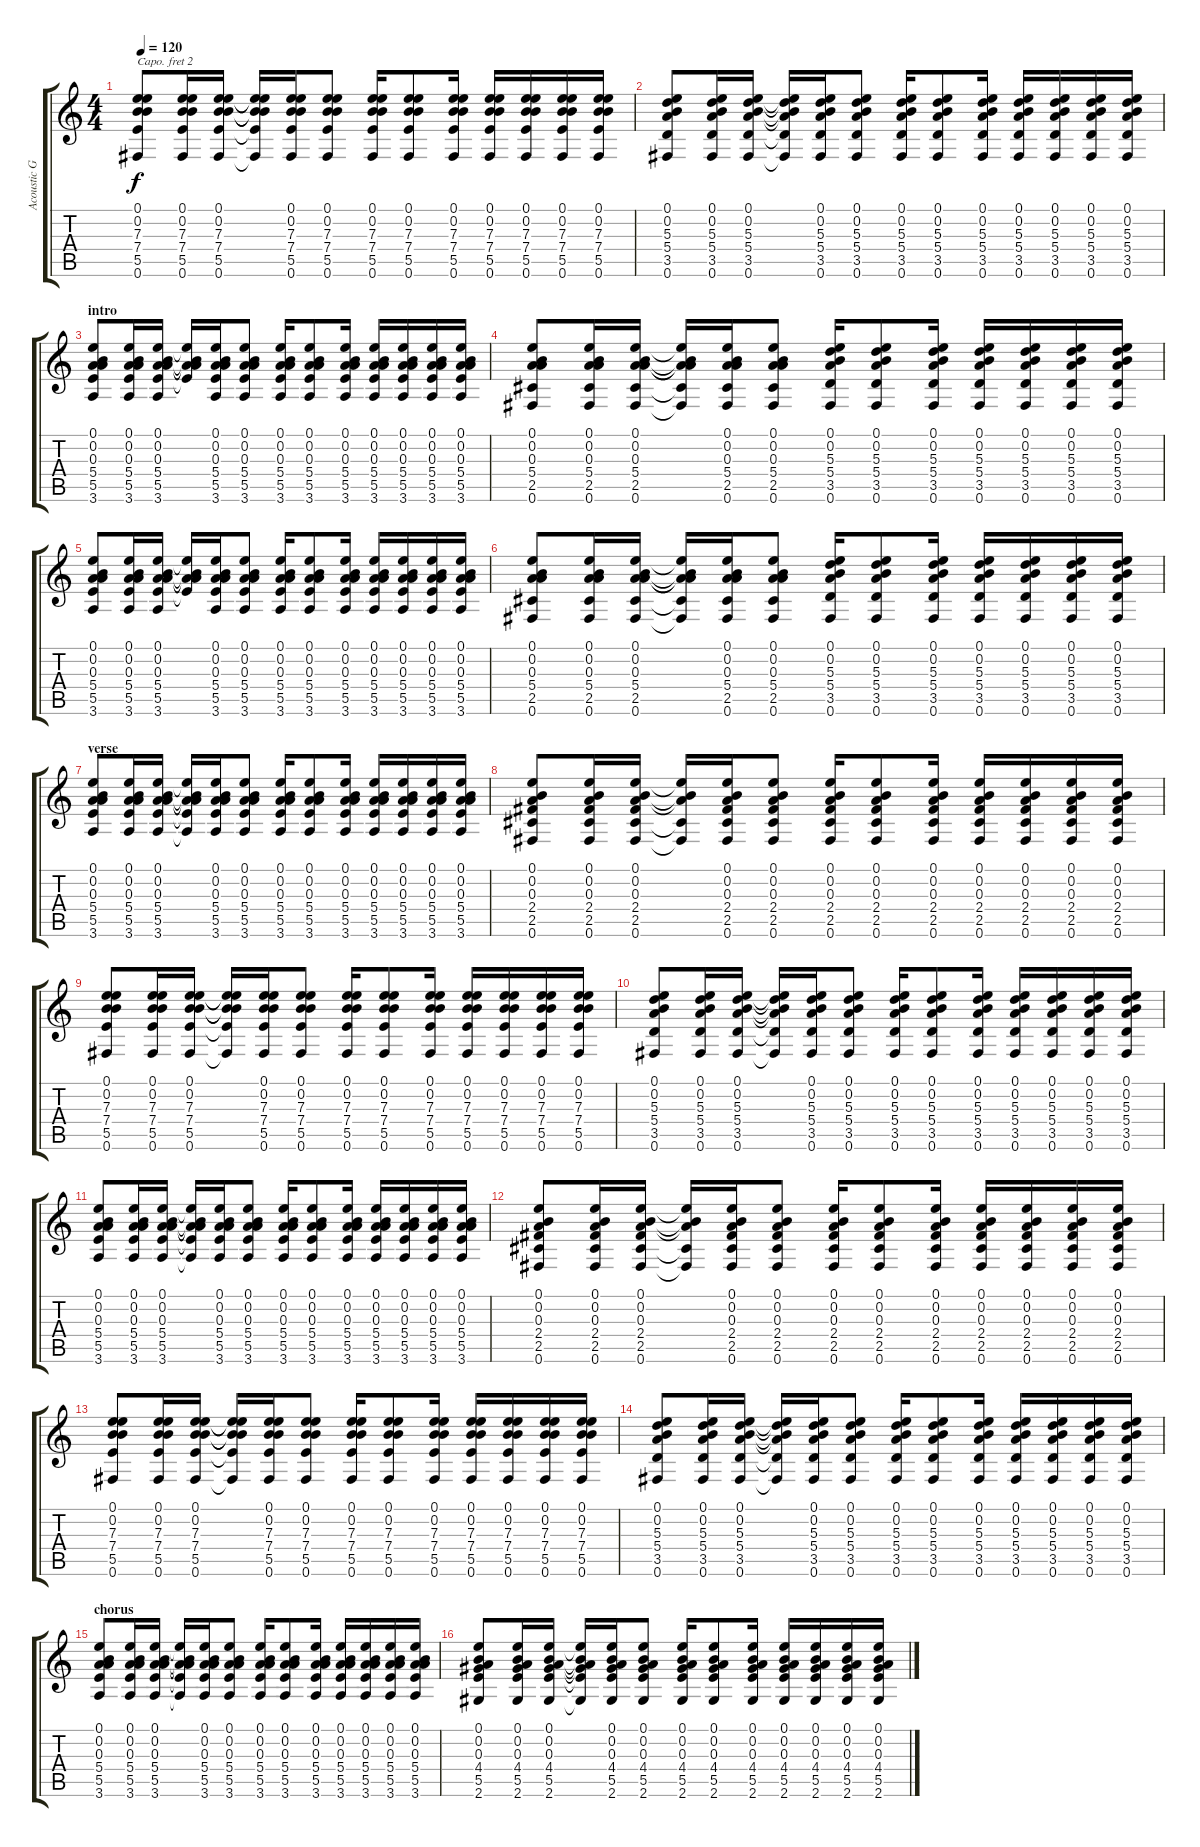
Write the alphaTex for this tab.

\track ("Acoustic Guitar (Tom Delonge)" "Acoustic G") {instrument acousticguitarsteel}
\staff {score tabs}
\capo 2
\tuning (D4 A3 G3 D3 A2 E2) {hide}
\ts (4 4)
\tempo 120
\clef g2
\ks c
(0.1 0.2 7.3 7.4 5.5 0.6).8{dy f} (0.1 0.2 7.3 7.4 5.5 0.6).16 (0.1 0.2 7.3 7.4 5.5 0.6).16 (0.1{t} 0.2{t} 7.3{t} 7.4{t} 5.5{t} 0.6{t}).16 (0.1 0.2 7.3 7.4 5.5 0.6).16 (0.1 0.2 7.3 7.4 5.5 0.6).8 (0.1 0.2 7.3 7.4 5.5 0.6).16 (0.1 0.2 7.3 7.4 5.5 0.6).8 (0.1 0.2 7.3 7.4 5.5 0.6).16 (0.1 0.2 7.3 7.4 5.5 0.6).16 (0.1 0.2 7.3 7.4 5.5 0.6).16 (0.1 0.2 7.3 7.4 5.5 0.6).16 (0.1 0.2 7.3 7.4 5.5 0.6).16 |
(0.1 0.2 5.3 5.4 3.5 0.6).8 (0.1 0.2 5.3 5.4 3.5 0.6).16 (0.1 0.2 5.3 5.4 3.5 0.6).16 (0.1{t} 0.2{t} 5.3{t} 5.4{t} 3.5{t} 0.6{t}).16 (0.1 0.2 5.3 5.4 3.5 0.6).16 (0.1 0.2 5.3 5.4 3.5 0.6).8 (0.1 0.2 5.3 5.4 3.5 0.6).16 (0.1 0.2 5.3 5.4 3.5 0.6).8 (0.1 0.2 5.3 5.4 3.5 0.6).16 (0.1 0.2 5.3 5.4 3.5 0.6).16 (0.1 0.2 5.3 5.4 3.5 0.6).16 (0.1 0.2 5.3 5.4 3.5 0.6).16 (0.1 0.2 5.3 5.4 3.5 0.6).16 |
\section ("" "intro")
(0.1 0.2 0.3 5.4 5.5 3.6).8 (0.1 0.2 0.3 5.4 5.5 3.6).16 (0.1 0.2 0.3 5.4 5.5 3.6).16 (0.1{t} 0.2{t} 0.3{t} 5.4{t} 5.5{t}).16 (0.1 0.2 0.3 5.4 5.5 3.6).16 (0.1 0.2 0.3 5.4 5.5 3.6).8 (0.1 0.2 0.3 5.4 5.5 3.6).16 (0.1 0.2 0.3 5.4 5.5 3.6).8 (0.1 0.2 0.3 5.4 5.5 3.6).16 (0.1 0.2 0.3 5.4 5.5 3.6).16 (0.1 0.2 0.3 5.4 5.5 3.6).16 (0.1 0.2 0.3 5.4 5.5 3.6).16 (0.1 0.2 0.3 5.4 5.5 3.6).16 |
(0.1 0.2 0.3 5.4 2.5 0.6).8 (0.1 0.2 0.3 5.4 2.5 0.6).16 (0.1 0.2 0.3 5.4 2.5 0.6).16 (0.1{t} 0.2{t} 0.3{t} 5.4{t} 2.5{t} 0.6{t}).16 (0.1 0.2 0.3 5.4 2.5 0.6).16 (0.1 0.2 0.3 5.4 2.5 0.6).8 (0.1 0.2 5.3 5.4 3.5 0.6).16 (0.1 0.2 5.3 5.4 3.5 0.6).8 (0.1 0.2 5.3 5.4 3.5 0.6).16 (0.1 0.2 5.3 5.4 3.5 0.6).16 (0.1 0.2 5.3 5.4 3.5 0.6).16 (0.1 0.2 5.3 5.4 3.5 0.6).16 (0.1 0.2 5.3 5.4 3.5 0.6).16 |
(0.1 0.2 0.3 5.4 5.5 3.6).8 (0.1 0.2 0.3 5.4 5.5 3.6).16 (0.1 0.2 0.3 5.4 5.5 3.6).16 (0.1{t} 0.2{t} 0.3{t} 5.4{t} 5.5{t}).16 (0.1 0.2 0.3 5.4 5.5 3.6).16 (0.1 0.2 0.3 5.4 5.5 3.6).8 (0.1 0.2 0.3 5.4 5.5 3.6).16 (0.1 0.2 0.3 5.4 5.5 3.6).8 (0.1 0.2 0.3 5.4 5.5 3.6).16 (0.1 0.2 0.3 5.4 5.5 3.6).16 (0.1 0.2 0.3 5.4 5.5 3.6).16 (0.1 0.2 0.3 5.4 5.5 3.6).16 (0.1 0.2 0.3 5.4 5.5 3.6).16 |
(0.1 0.2 0.3 5.4 2.5 0.6).8 (0.1 0.2 0.3 5.4 2.5 0.6).16 (0.1 0.2 0.3 5.4 2.5 0.6).16 (0.1{t} 0.2{t} 0.3{t} 5.4{t} 2.5{t} 0.6{t}).16 (0.1 0.2 0.3 5.4 2.5 0.6).16 (0.1 0.2 0.3 5.4 2.5 0.6).8 (0.1 0.2 5.3 5.4 3.5 0.6).16 (0.1 0.2 5.3 5.4 3.5 0.6).8 (0.1 0.2 5.3 5.4 3.5 0.6).16 (0.1 0.2 5.3 5.4 3.5 0.6).16 (0.1 0.2 5.3 5.4 3.5 0.6).16 (0.1 0.2 5.3 5.4 3.5 0.6).16 (0.1 0.2 5.3 5.4 3.5 0.6).16 |
\section ("" "verse")
(0.1 0.2 0.3 5.4 5.5 3.6).8 (0.1 0.2 0.3 5.4 5.5 3.6).16 (0.1 0.2 0.3 5.4 5.5 3.6).16 (0.1{t} 0.2{t} 0.3{t} 5.4{t} 5.5{t} 3.6{t}).16 (0.1 0.2 0.3 5.4 5.5 3.6).16 (0.1 0.2 0.3 5.4 5.5 3.6).8 (0.1 0.2 0.3 5.4 5.5 3.6).16 (0.1 0.2 0.3 5.4 5.5 3.6).8 (0.1 0.2 0.3 5.4 5.5 3.6).16 (0.1 0.2 0.3 5.4 5.5 3.6).16 (0.1 0.2 0.3 5.4 5.5 3.6).16 (0.1 0.2 0.3 5.4 5.5 3.6).16 (0.1 0.2 0.3 5.4 5.5 3.6).16 |
(0.1 0.2 0.3 2.4 2.5 0.6).8 (0.1 0.2 0.3 2.4 2.5 0.6).16 (0.1 0.2 0.3 2.4 2.5 0.6).16 (0.1{t} 0.2{t} 0.3{t} 2.5{t} 0.6{t}).16 (0.1 0.2 0.3 2.4 2.5 0.6).16 (0.1 0.2 0.3 2.4 2.5 0.6).8 (0.1 0.2 0.3 2.4 2.5 0.6).16 (0.1 0.2 0.3 2.4 2.5 0.6).8 (0.1 0.2 0.3 2.4 2.5 0.6).16 (0.1 0.2 0.3 2.4 2.5 0.6).16 (0.1 0.2 0.3 2.4 2.5 0.6).16 (0.1 0.2 0.3 2.4 2.5 0.6).16 (0.1 0.2 0.3 2.4 2.5 0.6).16 |
(0.1 0.2 7.3 7.4 5.5 0.6).8 (0.1 0.2 7.3 7.4 5.5 0.6).16 (0.1 0.2 7.3 7.4 5.5 0.6).16 (0.1{t} 0.2{t} 7.3{t} 7.4{t} 5.5{t} 0.6{t}).16 (0.1 0.2 7.3 7.4 5.5 0.6).16 (0.1 0.2 7.3 7.4 5.5 0.6).8 (0.1 0.2 7.3 7.4 5.5 0.6).16 (0.1 0.2 7.3 7.4 5.5 0.6).8 (0.1 0.2 7.3 7.4 5.5 0.6).16 (0.1 0.2 7.3 7.4 5.5 0.6).16 (0.1 0.2 7.3 7.4 5.5 0.6).16 (0.1 0.2 7.3 7.4 5.5 0.6).16 (0.1 0.2 7.3 7.4 5.5 0.6).16 |
(0.1 0.2 5.3 5.4 3.5 0.6).8 (0.1 0.2 5.3 5.4 3.5 0.6).16 (0.1 0.2 5.3 5.4 3.5 0.6).16 (0.1{t} 0.2{t} 5.3{t} 5.4{t} 3.5{t} 0.6{t}).16 (0.1 0.2 5.3 5.4 3.5 0.6).16 (0.1 0.2 5.3 5.4 3.5 0.6).8 (0.1 0.2 5.3 5.4 3.5 0.6).16 (0.1 0.2 5.3 5.4 3.5 0.6).8 (0.1 0.2 5.3 5.4 3.5 0.6).16 (0.1 0.2 5.3 5.4 3.5 0.6).16 (0.1 0.2 5.3 5.4 3.5 0.6).16 (0.1 0.2 5.3 5.4 3.5 0.6).16 (0.1 0.2 5.3 5.4 3.5 0.6).16 |
(0.1 0.2 0.3 5.4 5.5 3.6).8 (0.1 0.2 0.3 5.4 5.5 3.6).16 (0.1 0.2 0.3 5.4 5.5 3.6).16 (0.1{t} 0.2{t} 0.3{t} 5.4{t} 5.5{t} 3.6{t}).16 (0.1 0.2 0.3 5.4 5.5 3.6).16 (0.1 0.2 0.3 5.4 5.5 3.6).8 (0.1 0.2 0.3 5.4 5.5 3.6).16 (0.1 0.2 0.3 5.4 5.5 3.6).8 (0.1 0.2 0.3 5.4 5.5 3.6).16 (0.1 0.2 0.3 5.4 5.5 3.6).16 (0.1 0.2 0.3 5.4 5.5 3.6).16 (0.1 0.2 0.3 5.4 5.5 3.6).16 (0.1 0.2 0.3 5.4 5.5 3.6).16 |
(0.1 0.2 0.3 2.4 2.5 0.6).8 (0.1 0.2 0.3 2.4 2.5 0.6).16 (0.1 0.2 0.3 2.4 2.5 0.6).16 (0.1{t} 0.2{t} 0.3{t} 2.5{t} 0.6{t}).16 (0.1 0.2 0.3 2.4 2.5 0.6).16 (0.1 0.2 0.3 2.4 2.5 0.6).8 (0.1 0.2 0.3 2.4 2.5 0.6).16 (0.1 0.2 0.3 2.4 2.5 0.6).8 (0.1 0.2 0.3 2.4 2.5 0.6).16 (0.1 0.2 0.3 2.4 2.5 0.6).16 (0.1 0.2 0.3 2.4 2.5 0.6).16 (0.1 0.2 0.3 2.4 2.5 0.6).16 (0.1 0.2 0.3 2.4 2.5 0.6).16 |
(0.1 0.2 7.3 7.4 5.5 0.6).8 (0.1 0.2 7.3 7.4 5.5 0.6).16 (0.1 0.2 7.3 7.4 5.5 0.6).16 (0.1{t} 0.2{t} 7.3{t} 7.4{t} 5.5{t} 0.6{t}).16 (0.1 0.2 7.3 7.4 5.5 0.6).16 (0.1 0.2 7.3 7.4 5.5 0.6).8 (0.1 0.2 7.3 7.4 5.5 0.6).16 (0.1 0.2 7.3 7.4 5.5 0.6).8 (0.1 0.2 7.3 7.4 5.5 0.6).16 (0.1 0.2 7.3 7.4 5.5 0.6).16 (0.1 0.2 7.3 7.4 5.5 0.6).16 (0.1 0.2 7.3 7.4 5.5 0.6).16 (0.1 0.2 7.3 7.4 5.5 0.6).16 |
(0.1 0.2 5.3 5.4 3.5 0.6).8 (0.1 0.2 5.3 5.4 3.5 0.6).16 (0.1 0.2 5.3 5.4 3.5 0.6).16 (0.1{t} 0.2{t} 5.3{t} 5.4{t} 3.5{t} 0.6{t}).16 (0.1 0.2 5.3 5.4 3.5 0.6).16 (0.1 0.2 5.3 5.4 3.5 0.6).8 (0.1 0.2 5.3 5.4 3.5 0.6).16 (0.1 0.2 5.3 5.4 3.5 0.6).8 (0.1 0.2 5.3 5.4 3.5 0.6).16 (0.1 0.2 5.3 5.4 3.5 0.6).16 (0.1 0.2 5.3 5.4 3.5 0.6).16 (0.1 0.2 5.3 5.4 3.5 0.6).16 (0.1 0.2 5.3 5.4 3.5 0.6).16 |
\section ("" "chorus")
(0.1 0.2 0.3 5.4 5.5 3.6).8 (0.1 0.2 0.3 5.4 5.5 3.6).16 (0.1 0.2 0.3 5.4 5.5 3.6).16 (0.1{t} 0.2{t} 0.3{t} 5.4{t} 5.5{t} 3.6{t}).16 (0.1 0.2 0.3 5.4 5.5 3.6).16 (0.1 0.2 0.3 5.4 5.5 3.6).8 (0.1 0.2 0.3 5.4 5.5 3.6).16 (0.1 0.2 0.3 5.4 5.5 3.6).8 (0.1 0.2 0.3 5.4 5.5 3.6).16 (0.1 0.2 0.3 5.4 5.5 3.6).16 (0.1 0.2 0.3 5.4 5.5 3.6).16 (0.1 0.2 0.3 5.4 5.5 3.6).16 (0.1 0.2 0.3 5.4 5.5 3.6).16 |
(0.1 0.2 0.3 4.4 5.5 2.6).8 (0.1 0.2 0.3 4.4 5.5 2.6).16 (0.1 0.2 0.3 4.4 5.5 2.6).16 (0.1{t} 0.2{t} 0.3{t} 4.4{t} 5.5{t} 2.6{t}).16 (0.1 0.2 0.3 4.4 5.5 2.6).16 (0.1 0.2 0.3 4.4 5.5 2.6).8 (0.1 0.2 0.3 4.4 5.5 2.6).16 (0.1 0.2 0.3 4.4 5.5 2.6).8 (0.1 0.2 0.3 4.4 5.5 2.6).16 (0.1 0.2 0.3 4.4 5.5 2.6).16 (0.1 0.2 0.3 4.4 5.5 2.6).16 (0.1 0.2 0.3 4.4 5.5 2.6).16 (0.1 0.2 0.3 4.4 5.5 2.6).16
